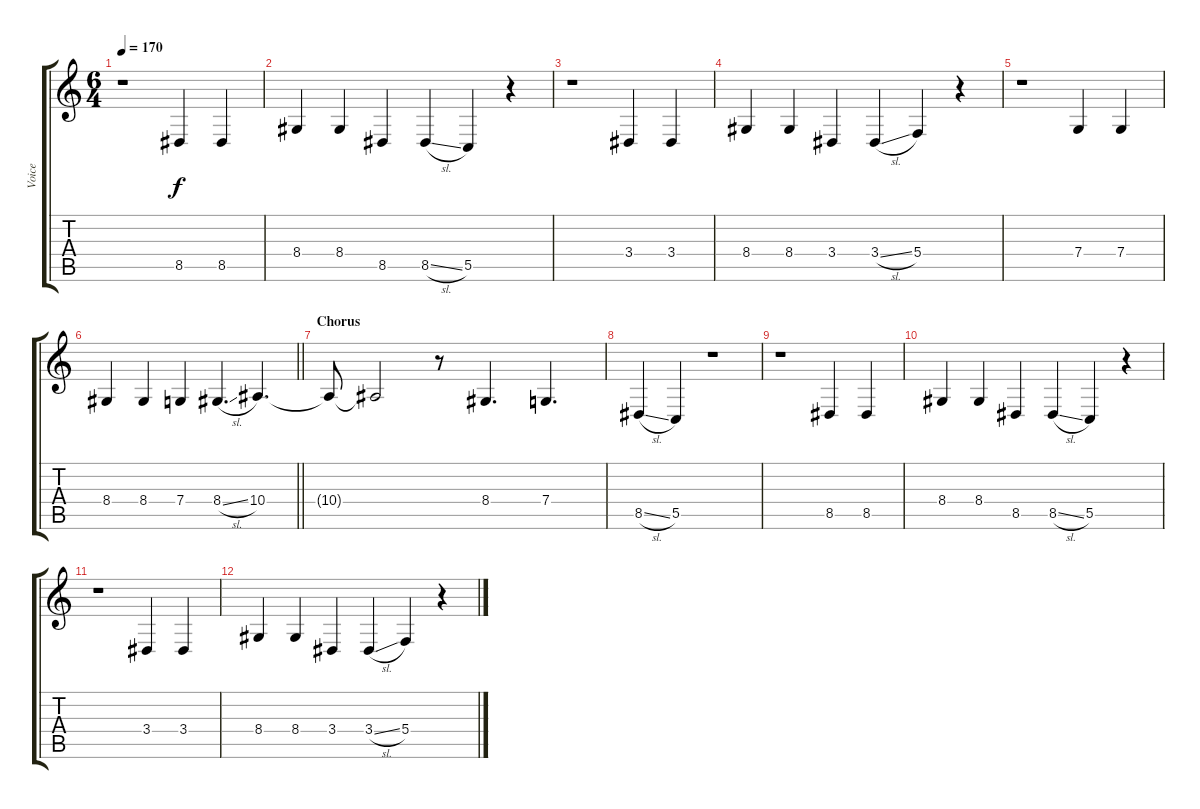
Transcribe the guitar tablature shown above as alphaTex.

\track ("Voice" "Voice") {instrument lead1square}
\staff {score tabs}
\tuning (D4 A3 F3 C3 G2 C2) {hide}
\ts (6 4)
\tempo 170
\clef g2
\ks c
r.1{dy f} 8.5.4 8.5.4 |
8.4.4 8.4.4 8.5.4 8.5{sl}.4 5.5.4 r.4 |
r.1 3.4.4 3.4.4 |
8.4.4 8.4.4 3.4.4 3.4{sl}.4 5.4.4 r.4 |
r.1 7.4.4 7.4.4 |
\barLineRight lightlight
8.4.4 8.4.4 7.4.4 8.4{sl}.4{d} 10.4.4{d} |
\section ("" "Chorus")
10.4{t}.8 10.4{t}.2 r.8 8.4.4{d} 7.4.4{d} |
8.5{sl}.4 5.5.4 r.1 |
r.1 8.5.4 8.5.4 |
8.4.4 8.4.4 8.5.4 8.5{sl}.4 5.5.4 r.4 |
r.1 3.4.4 3.4.4 |
8.4.4 8.4.4 3.4.4 3.4{sl}.4 5.4.4 r.4
